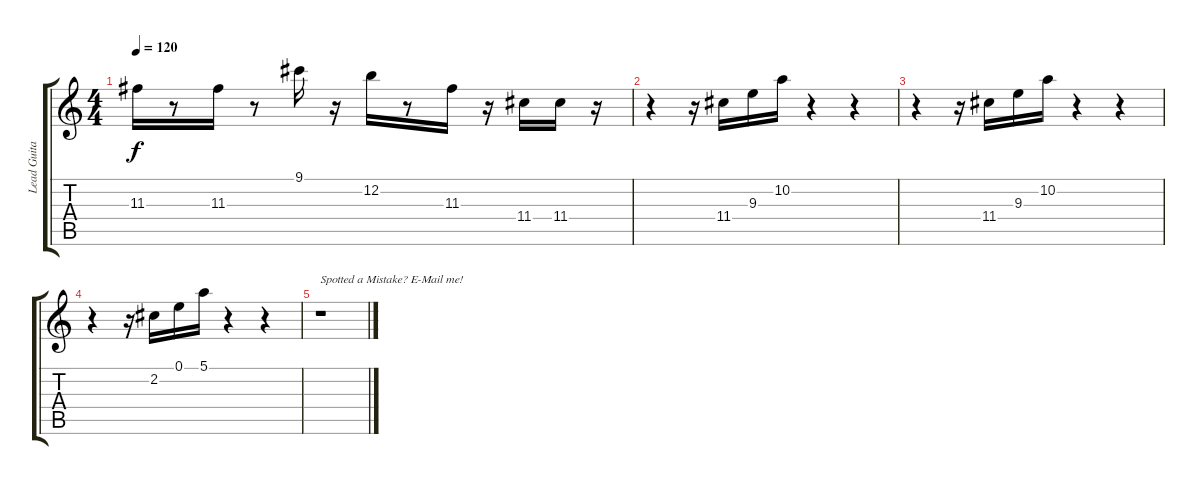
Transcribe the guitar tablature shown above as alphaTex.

\track ("Lead Guitar 2" "Lead Guita") {instrument distortionguitar}
\staff {score tabs}
\tuning (E4 B3 G3 D3 A2 E2) {hide}
\ts (4 4)
\tempo 120
\clef g2
\ks c
11.3.16{dy f} r.8 11.3.16 r.8 9.1.16 r.16 12.2.16 r.8 11.3.16 r.16 11.4.16 11.4.16 r.16 |
r.4 r.16 11.4.16 9.3.16 10.2.16 r.4 r.4 |
r.4 r.16 11.4.16 9.3.16 10.2.16 r.4 r.4 |
r.4 r.16 2.2.16 0.1.16 5.1.16 r.4 r.4 |
r.1{txt "Spotted a Mistake? E-Mail me!"}
